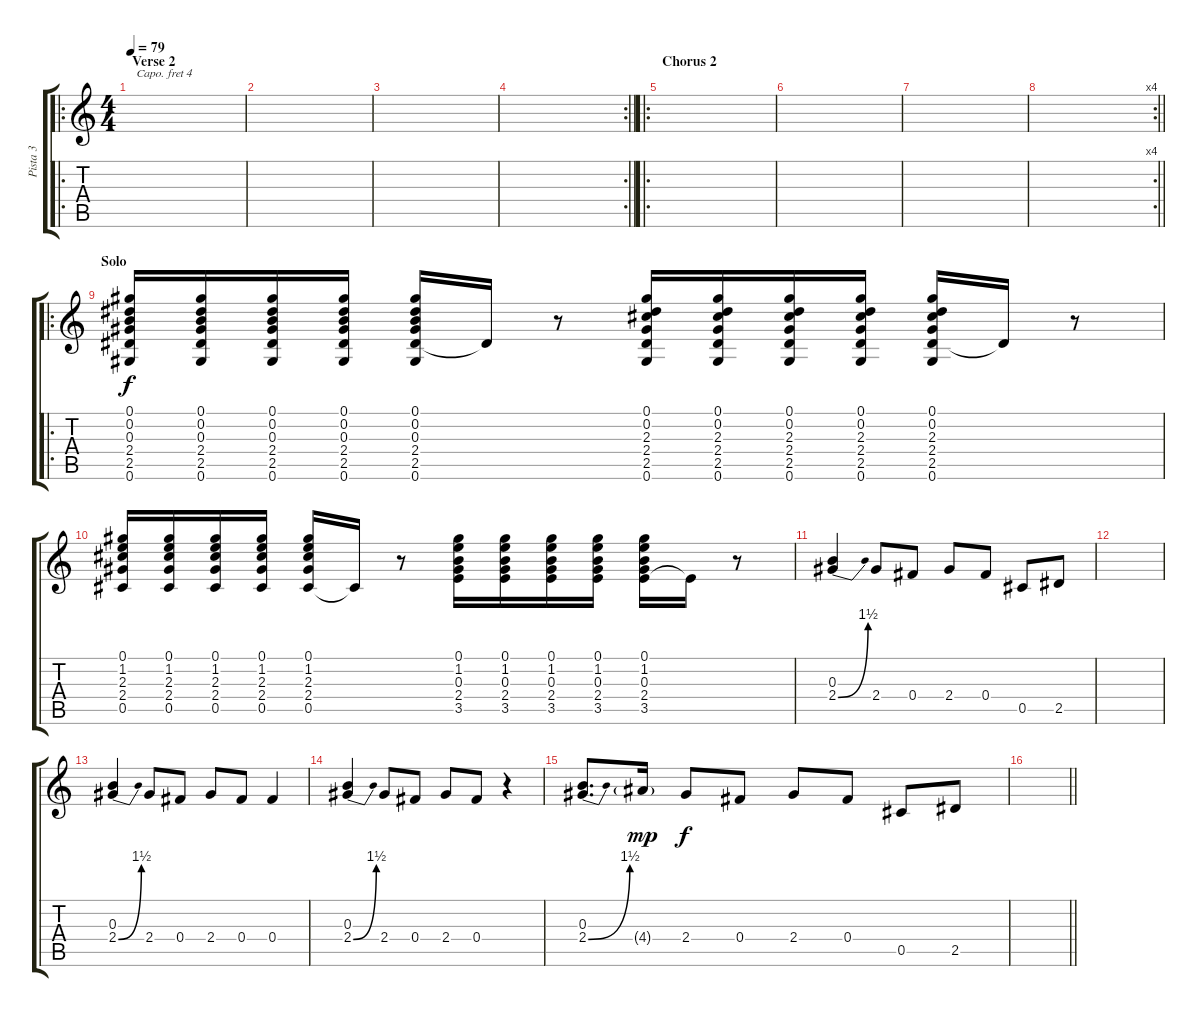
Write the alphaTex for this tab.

\track ("Pista 3" "Pista 3") {instrument electricguitarjazz}
\staff {score tabs}
\capo 4
\tuning (E4 B3 G3 D3 A2 E2) {hide}
\ro
\ts (4 4)
\section ("" "Verse 2")
\tempo 79
\clef g2
\ks c
|
|
|
\rc 2
\barLineRight lightlight
|
\ro
\section ("" "Chorus 2")
|
|
|
\rc 4
\barLineRight lightlight
|
\ro
\section ("" "Solo")
(0.1 0.2 0.3 2.4 2.5 0.6).16 (0.1 0.2 0.3 2.4 2.5 0.6).16 (0.1 0.2 0.3 2.4 2.5 0.6).16 (0.1 0.2 0.3 2.4 2.5 0.6).16 (0.1 0.2 0.3 2.4 2.5 0.6).16 2.5{t}.16 r.8 (0.1 0.2 2.3 2.4 2.5 0.6).16 (0.1 0.2 2.3 2.4 2.5 0.6).16 (0.1 0.2 2.3 2.4 2.5 0.6).16 (0.1 0.2 2.3 2.4 2.5 0.6).16 (0.1 0.2 2.3 2.4 2.5 0.6).16 2.5{t}.16 r.8 |
(0.1 1.2 2.3 2.4 0.5).16 (0.1 1.2 2.3 2.4 0.5).16 (0.1 1.2 2.3 2.4 0.5).16 (0.1 1.2 2.3 2.4 0.5).16 (0.1 1.2 2.3 2.4 0.5).16 0.5{t}.16 r.8 (0.1 1.2 0.3 2.4 3.5).16 (0.1 1.2 0.3 2.4 3.5).16 (0.1 1.2 0.3 2.4 3.5).16 (0.1 1.2 0.3 2.4 3.5).16 (0.1 1.2 0.3 2.4 3.5).16 3.5{t}.16 r.8 |
(0.3 2.4{be (bend 0 0 60 6)}).4 2.4.8 0.4.8 2.4.8 0.4.8 0.5.8 2.5.8 |
|
(0.3 2.4{be (bend 0 0 60 6)}).4 2.4.8 0.4.8 2.4.8 0.4.8 0.4.4 |
(0.3 2.4{be (bend 0 0 60 6)}).4 2.4.8 0.4.8 2.4.8 0.4.8 r.4 |
(0.3 2.4{be (bend 0 0 60 6)}).8{d} 4.4{g}.16{dy mp} 2.4.8{dy f} 0.4.8 2.4.8 0.4.8 0.5.8 2.5.8 |
\barLineRight lightlight
